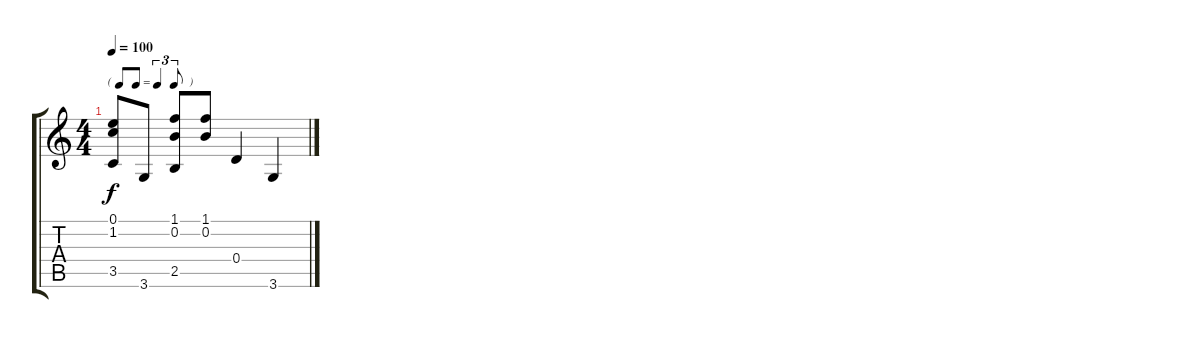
\track "" {instrument acousticguitarsteel}
\staff {score tabs}
\tuning (E4 B3 G3 D3 A2 E2) {hide}
\ts (4 4)
\tf triplet8th
\tempo 100
\clef g2
\ks c
(0.1 1.2 3.5).8{dy f} 3.6.8 (1.1 0.2 2.5).8 (1.1 0.2).8 0.4.4 3.6.4
